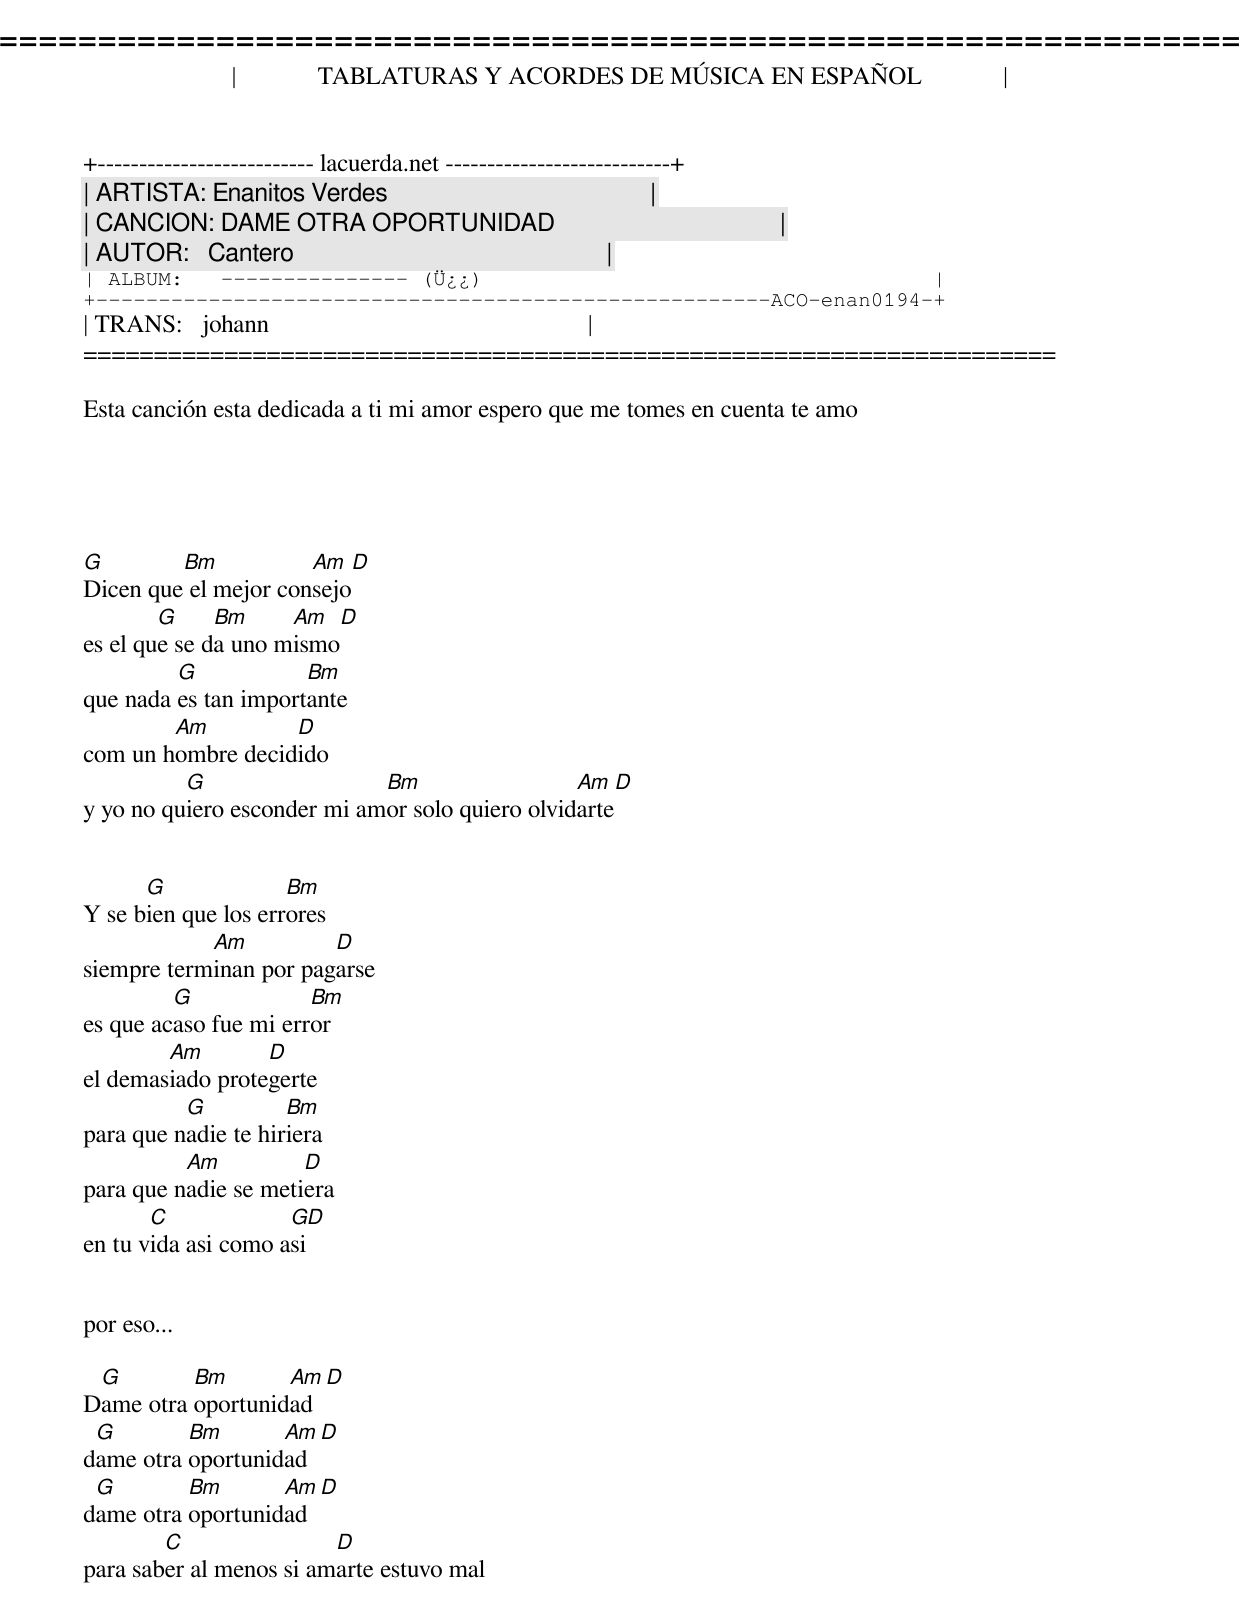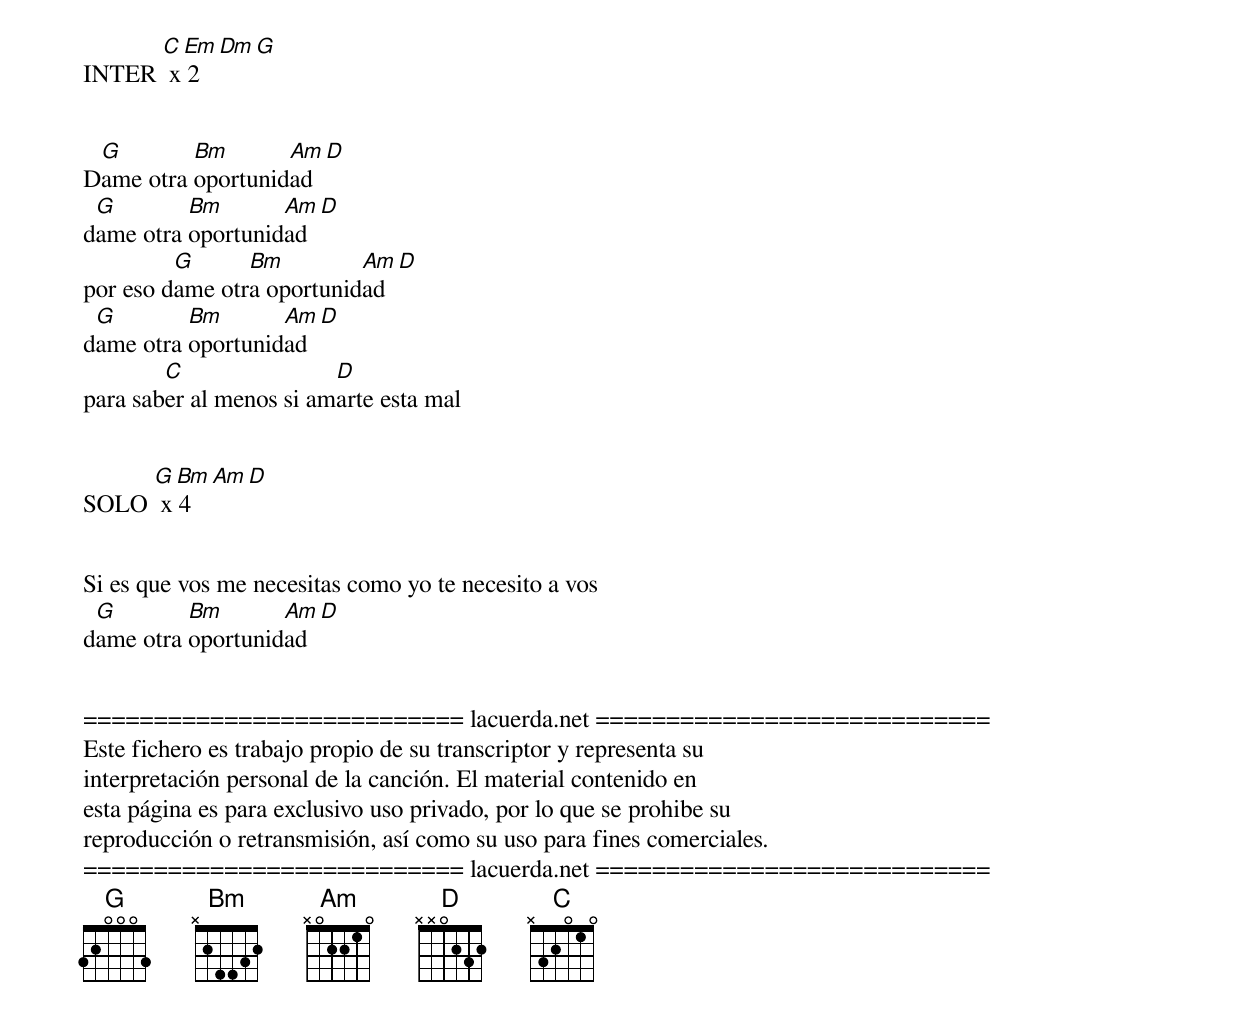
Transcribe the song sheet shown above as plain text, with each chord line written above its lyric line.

=====================================================================
|             TABLATURAS Y ACORDES DE MÚSICA EN ESPAÑOL             |
+-------------------------- lacuerda.net ---------------------------+
| ARTISTA: Enanitos Verdes                                          |
| CANCION: DAME OTRA OPORTUNIDAD                                    |
| AUTOR:   Cantero                                                  |
| ALBUM:   --------------- (Ü¿¿)                                    |
+------------------------------------------------------ACO-enan0194-+
| TRANS:   johann                                                   |
=====================================================================

Esta canción esta dedicada a ti mi amor espero que me tomes en cuenta te amo





G        Bm           Am  D
Dicen que el mejor consejo
        G     Bm     Am  D
es el que se da uno mismo
         G            Bm
que nada es tan importante
        Am         D
com un hombre decidido
          G                  Bm                  Am  D
y yo no quiero esconder mi amor solo quiero olvidarte


      G              Bm
Y se bien que los errores
            Am          D
siempre terminan por pagarse
         G             Bm
es que acaso fue mi error
        Am        D
el demasiado protegerte
          G          Bm
para que nadie te hiriera
          Am          D
para que nadie se metiera
       C             GD
en tu vida asi como asi


por eso...

 G        Bm       Am  D
Dame otra oportunidad
 G        Bm       Am  D
dame otra oportunidad
 G        Bm       Am  D
dame otra oportunidad
        C                D
para saber al menos si amarte estuvo mal


INTER [C Em Dm G] x 2


 G        Bm       Am  D
Dame otra oportunidad
 G        Bm       Am  D
dame otra oportunidad
         G      Bm         Am  D
por eso dame otra oportunidad
 G        Bm       Am  D
dame otra oportunidad
        C                D
para saber al menos si amarte esta mal


SOLO [G Bm Am D] x 4


Si es que vos me necesitas como yo te necesito a vos
 G        Bm       Am  D
dame otra oportunidad


=========================== lacuerda.net ============================
Este fichero es trabajo propio de su transcriptor y representa su
interpretación personal de la canción. El material contenido en
esta página es para exclusivo uso privado, por lo que se prohibe su
reproducción o retransmisión, así como su uso para fines comerciales.
=========================== lacuerda.net ============================
